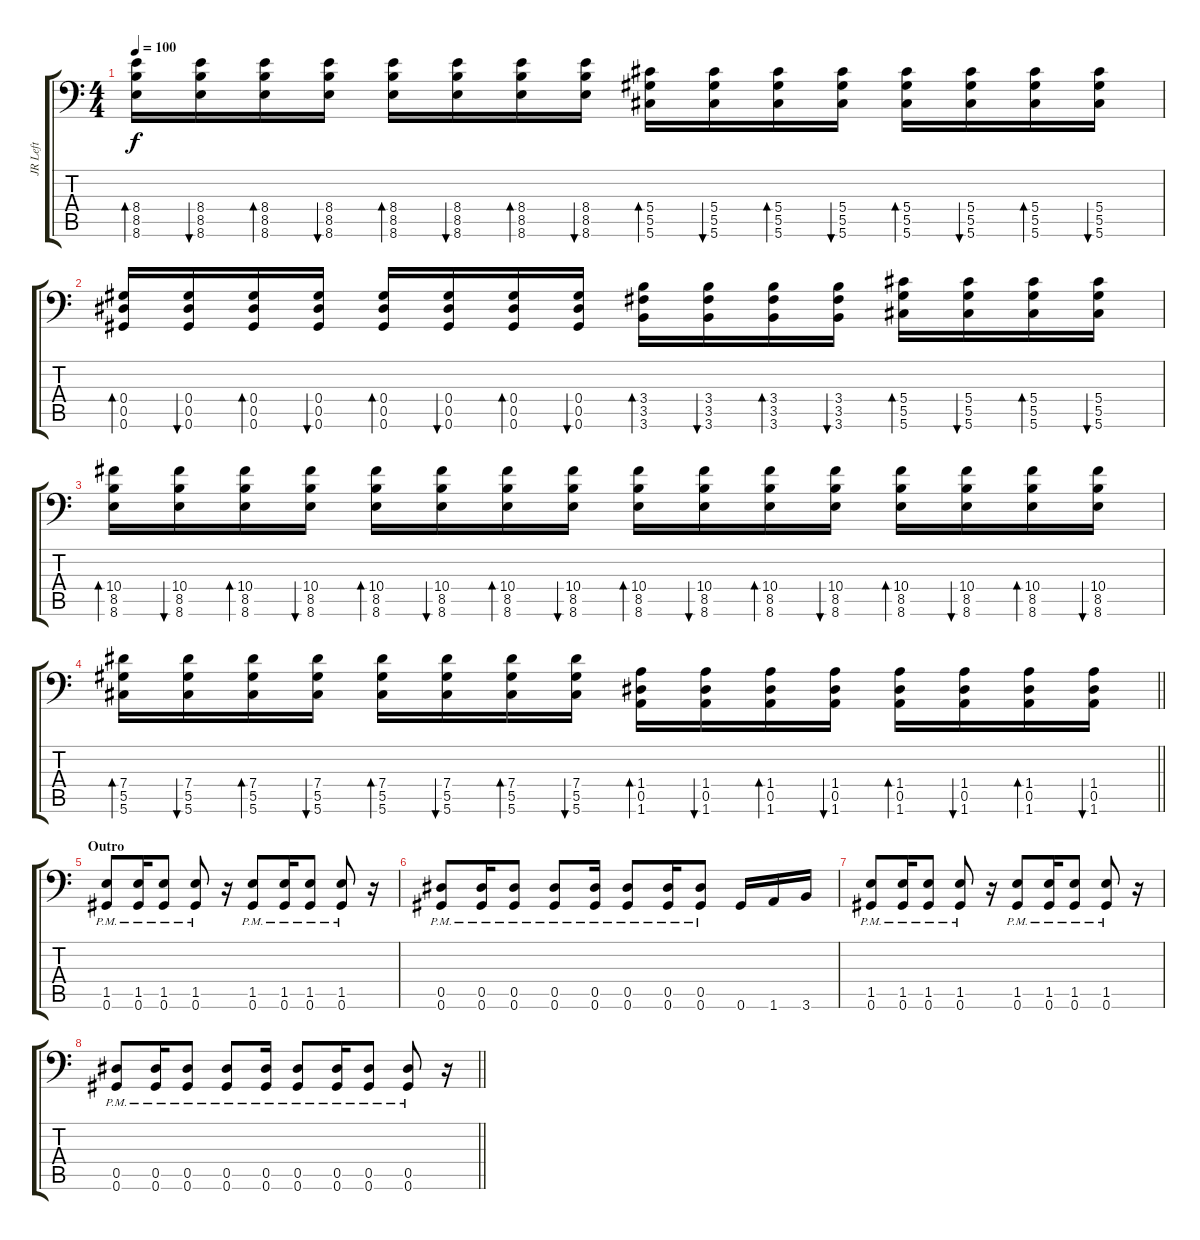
\track ("JR Left" "JR Left") {instrument overdrivenguitar}
\staff {score tabs}
\tuning (Bb3 F3 Db3 Ab2 Eb2 Ab1) {hide}
\ts (4 4)
\tempo 100
\clef f4
\ks c
(8.4 8.5 8.6).16{bd 30 dy f} (8.4 8.5 8.6).16{bu 30} (8.4 8.5 8.6).16{bd 30} (8.4 8.5 8.6).16{bu 30} (8.4 8.5 8.6).16{bd 30} (8.4 8.5 8.6).16{bu 30} (8.4 8.5 8.6).16{bd 30} (8.4 8.5 8.6).16{bu 30} (5.4 5.5 5.6).16{bd 30} (5.4 5.5 5.6).16{bu 30} (5.4 5.5 5.6).16{bd 30} (5.4 5.5 5.6).16{bu 30} (5.4 5.5 5.6).16{bd 30} (5.4 5.5 5.6).16{bu 30} (5.4 5.5 5.6).16{bd 30} (5.4 5.5 5.6).16{bu 30} |
(0.4 0.5 0.6).16{bd 30} (0.4 0.5 0.6).16{bu 30} (0.4 0.5 0.6).16{bd 30} (0.4 0.5 0.6).16{bu 30} (0.4 0.5 0.6).16{bd 30} (0.4 0.5 0.6).16{bu 30} (0.4 0.5 0.6).16{bd 30} (0.4 0.5 0.6).16{bu 30} (3.4 3.5 3.6).16{bd 30} (3.4 3.5 3.6).16{bu 30} (3.4 3.5 3.6).16{bd 30} (3.4 3.5 3.6).16{bu 30} (5.4 5.5 5.6).16{bd 30} (5.4 5.5 5.6).16{bu 30} (5.4 5.5 5.6).16{bd 30} (5.4 5.5 5.6).16{bu 30} |
(10.4 8.5 8.6).16{bd 30} (10.4 8.5 8.6).16{bu 30} (10.4 8.5 8.6).16{bd 30} (10.4 8.5 8.6).16{bu 30} (10.4 8.5 8.6).16{bd 30} (10.4 8.5 8.6).16{bu 30} (10.4 8.5 8.6).16{bd 30} (10.4 8.5 8.6).16{bu 30} (10.4 8.5 8.6).16{bd 30} (10.4 8.5 8.6).16{bu 30} (10.4 8.5 8.6).16{bd 30} (10.4 8.5 8.6).16{bu 30} (10.4 8.5 8.6).16{bd 30} (10.4 8.5 8.6).16{bu 30} (10.4 8.5 8.6).16{bd 30} (10.4 8.5 8.6).16{bu 30} |
\barLineRight lightlight
(7.4 5.5 5.6).16{bd 30} (7.4 5.5 5.6).16{bu 30} (7.4 5.5 5.6).16{bd 30} (7.4 5.5 5.6).16{bu 30} (7.4 5.5 5.6).16{bd 30} (7.4 5.5 5.6).16{bu 30} (7.4 5.5 5.6).16{bd 30} (7.4 5.5 5.6).16{bu 30} (1.4 0.5 1.6).16{bd 30} (1.4 0.5 1.6).16{bu 30} (1.4 0.5 1.6).16{bd 30} (1.4 0.5 1.6).16{bu 30} (1.4 0.5 1.6).16{bd 30} (1.4 0.5 1.6).16{bu 30} (1.4 0.5 1.6).16{bd 30} (1.4 0.5 1.6).16{bu 30} |
\section ("" "Outro")
(1.5{pm} 0.6{pm}).8 (1.5{pm} 0.6{pm}).16 (1.5{pm} 0.6{pm}).8 (1.5{pm} 0.6{pm}).8 r.16 (1.5{pm} 0.6{pm}).8 (1.5{pm} 0.6{pm}).16 (1.5{pm} 0.6{pm}).8 (1.5{pm} 0.6{pm}).8 r.16 |
(0.5{pm} 0.6{pm}).8 (0.5{pm} 0.6{pm}).16 (0.5{pm} 0.6{pm}).8 (0.5{pm} 0.6{pm}).8 (0.5{pm} 0.6{pm}).16 (0.5{pm} 0.6{pm}).8 (0.5{pm} 0.6{pm}).16 (0.5{pm} 0.6{pm}).8 0.6.16 1.6.16 3.6.16 |
(1.5{pm} 0.6{pm}).8 (1.5{pm} 0.6{pm}).16 (1.5{pm} 0.6{pm}).8 (1.5{pm} 0.6{pm}).8 r.16 (1.5{pm} 0.6{pm}).8 (1.5{pm} 0.6{pm}).16 (1.5{pm} 0.6{pm}).8 (1.5{pm} 0.6{pm}).8 r.16 |
\barLineRight lightlight
(0.5{pm} 0.6{pm}).8 (0.5{pm} 0.6{pm}).16 (0.5{pm} 0.6{pm}).8 (0.5{pm} 0.6{pm}).8 (0.5{pm} 0.6{pm}).16 (0.5{pm} 0.6{pm}).8 (0.5{pm} 0.6{pm}).16 (0.5{pm} 0.6{pm}).8 (0.5{pm} 0.6{pm}).8 r.16
